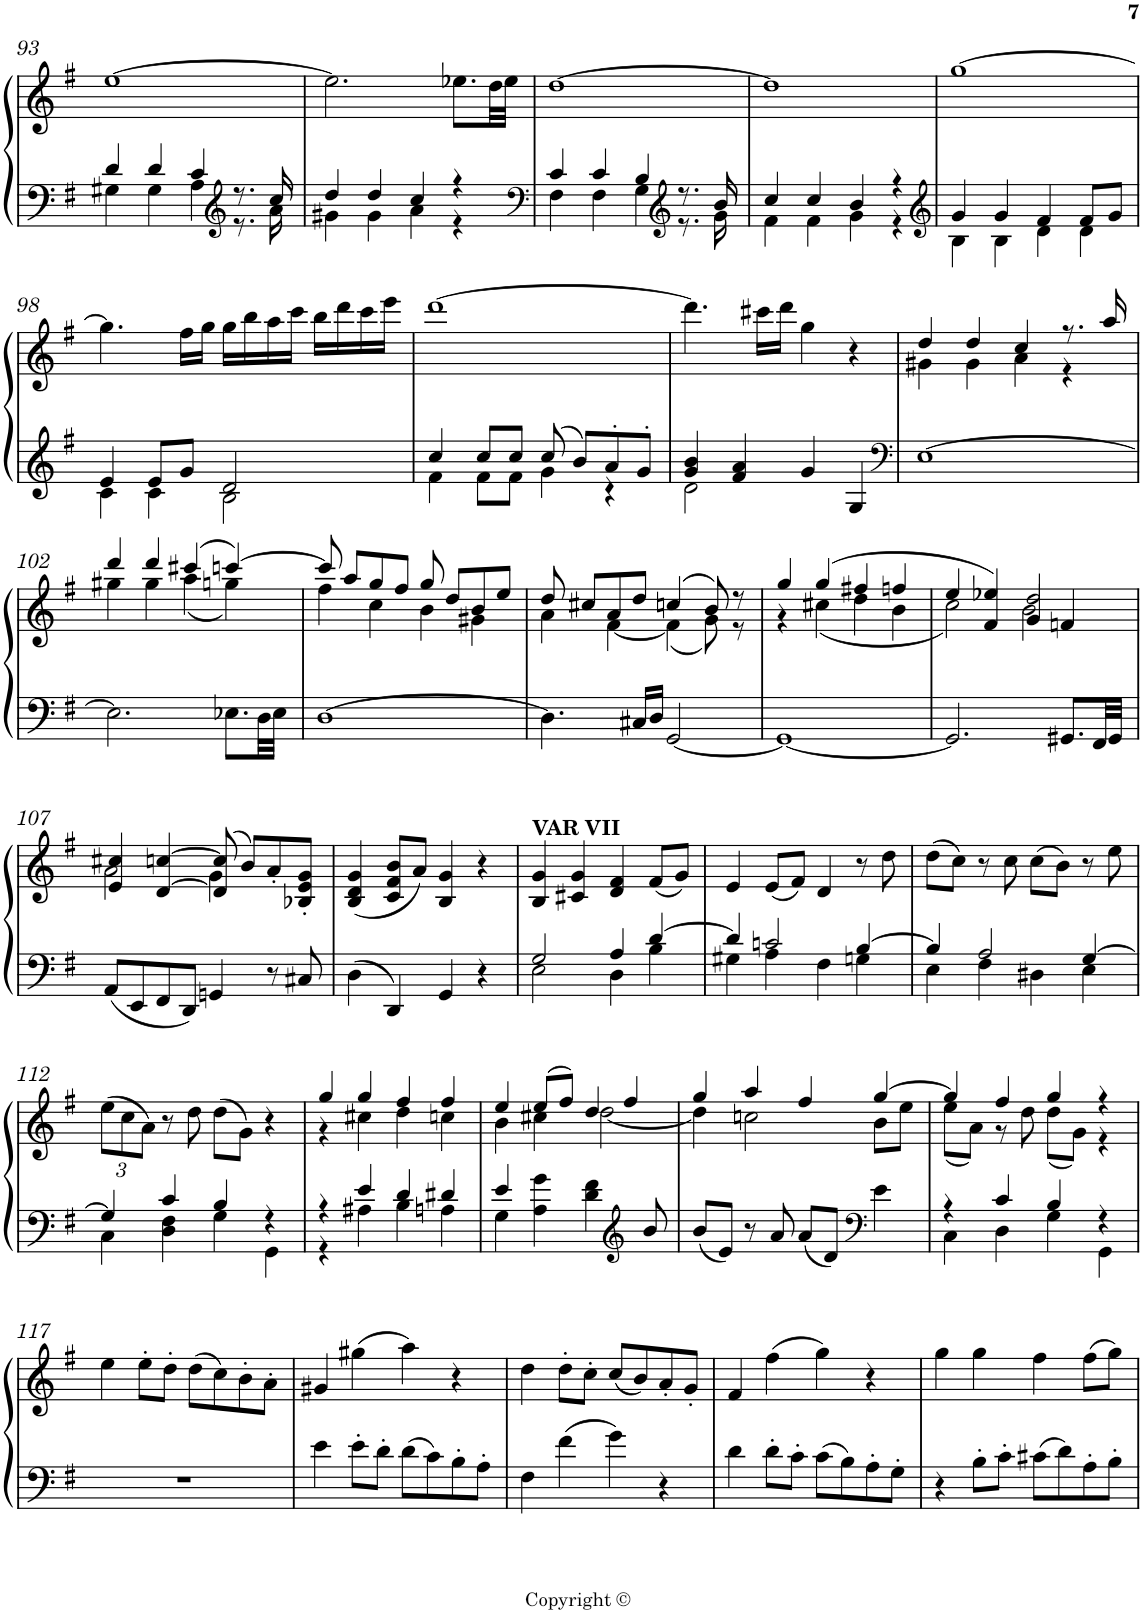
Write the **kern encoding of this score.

**kern	**kern
*part1	*part1
*staff2	*staff1
*I"Piano	*
*I'Pno.	*
!!LO:PB:g=z
*clefF4	*clefG2
*k[f#]	*k[f#]
*G:	*G:
*M2/2	*M2/2
*met(c|)	*met(c|)
=93	=93
*^	*
4d/	4G#X\	[1ee
4d/	4G#\	.
4c/	4A\	.
*clefG2	*	*
8.r	8.r	.
16cc/	16a\	.
=94	=94	=94
4dd/	4g#X\	2.ee\]
4dd/	4g#\	.
4cc/	4a\	.
4r	4r	8.ee-X\L
.	.	32dd\LL
.	.	32ee-\JJJ
=95	=95	=95
*clefF4	*	*
4c/	4F#\	[1dd
4c/	4F#\	.
4B/	4G\	.
*clefG2	*	*
8.r	8.r	.
16b/	16g\	.
=96	=96	=96
4cc/	4f#\	1dd]
4cc/	4f#\	.
4b/	4g\	.
4r	4r	.
=97	=97	=97
*clefG2	*	*
4g/	4B\	[1gg
4g/	4B\	.
4f#/	4d\	.
8f#/L	4d\	.
8g/J	.	.
!!LO:LB:g=z
=98	=98	=98
4e/	4c\	4.gg\]
8e/L	4c\	.
8g/J	.	16ff#\LL
.	.	16gg\JJ
2d/	2B\	16gg\LL
.	.	16bb\
.	.	16aa\
.	.	16ccc\JJ
.	.	16bb\LL
.	.	16ddd\
.	.	16ccc\
.	.	16eee\JJ
=99	=99	=99
4cc/	4f#\	[1ddd
8cc/L	8f#\L	.
8cc/J	8f#\J	.
8cc/	4g\	.
8b/L	.	.
8a'/	4r	.
8g'/J	.	.
=100	=100	=100
4g/ 4b/	2d\	4.ddd\]
4f#/ 4a/	.	.
.	.	16ccc#X\LL
.	.	16ddd\JJ
4g/	2ryy	4gg\
4G/	.	4r
*v	*v	*
=101	=101
*clefF4	*
*	*^
[1E	4dd/	4g#X\
.	4dd/	4g#\
.	4cc/	4a\
.	8.r	4r
.	16aa/	.
!!LO:LB:g=z	!!
=102	=102	=102
2.E\]	4ddd/	4gg#X\
.	4ddd/	4gg#\
.	(>4ccc#X/	(<4aa\
8.E-X\L	[4cccn/)	4ggn\)
32D\LL	.	.
32E-\JJJ	.	.
=103	=103	=103
[1D	8ccc/]	4ff#\
.	8aa/L	.
.	8gg/	4cc\
.	8ff#/J	.
.	8gg/	4b\
.	8dd/L	.
.	8b/	4g#X\
.	8ee/J	.
=104	=104	=104
4.D\]	8dd/	4a\
.	8cc#X/L	.
.	8a/	[4f#\
16C#X/LL	8dd/J	.
16D/JJ	.	.
[2GG/	(>4ccn/	(<4f#\]
.	8b/)	8g\)
.	8r	8r
=105	=105	=105
1GG_	4gg/	4r
.	(>4gg/	(<4cc#X\
.	4ff#X/	4dd\
.	4ffn/	4b\
=106	=106	=106
*	*	*^
2.GG/]	4ee/	2cc\)	4ryy
.	4ee-X/)	.	4f#/
.	2dd/	2b\	4g/
8.GG#X/L	.	.	4fn/
32FF#/LL	.	.	.
32GG#/JJJ	.	.	.
!!LO:LB:g=z	!!	!!
=107	=107	=107	=107
8AA/L	4cc#X/	2a\	4e/
8EE/	.	.	.
8FF#/	[4ccn/	.	[4d/
8DD/J	.	.	.
4GGn/	(>8cc/]	4g\	4d/]
.	8b/L)	.	.
8r	8a'/	4ryy	4ryy
8C#X/	8B-X/' 8e/' 8g/'J	.	.
*	*v	*v	*v
=108	=108
4D\	(<4B/ 4d/ 4g/
4DD/	8c/ 8f#/ 8b/L
.	8a/J)
4GG/	4B/ 4g/
4r	4r
=109	=109
*^	*
!	!	!LO:TX:a:B:t=VAR VII
2G/	2E\	4B/ 4g/
.	.	4c#X/ 4g/
4A/	4D\	4d/ 4f#/
[4d/	4B\	(<8f#/L
.	.	8g/J)
=110	=110	=110
4d/]	4G#X\	4e/
2cn/	4A\	(<8e/L
.	.	8f#/J)
.	4F#\	4d/
[4B/	4Gn\	8r
.	.	8dd\
=111	=111	=111
4B/]	4E\	(>8dd\L
.	.	8cc\J)
2A/	4F#\	8r
.	.	8cc\
.	4D#X\	(>8cc\L
.	.	8b\J)
[4G/	4E\	8r
.	.	8ee\
!!LO:LB:g=z
=112	=112	=112
*	*	*Xbrackettup
4G/]	4C\	(>12ee\L
.	.	12cc\
.	.	12a\J)
4c/	4D\ 4F#\	8r
.	.	8dd\
4B/	4G\	(>8dd\L
.	.	8g\J)
4r	4GG\	4r
=113	=113	=113
*	*	*^
4r	4r	4gg/	4r
4e/	4A#X\	4gg/	4cc#X\
4d/	4B\	4ff#/	4dd\
4d#X/	4An\	4ff#/	4ccn\
=114	=114	=114	=114
4e/	4G\	4ee/	4b\
4ryy	4A\ 4g\	(>8ee/L	4cc#X\
.	.	8ff#/J)	.
4.ryy	4d\ 4f#\	4dd/	[2dd\
*clefG2	*	*	*
.	4ryy	4ff#/	.
8b/	.	.	.
*v	*v	*	*
=115	=115	=115
8b/L	4gg/	4dd\]
8e/J	.	.
8r	4aa/	2ccn\
8a/	.	.
8a/L	4ff#/	.
8d/J	.	.
*clefF4	*	*
4e\	[4gg/	8b\L
.	.	8ee\J
=116	=116	=116
*^	*	*
4r	4C\	4gg/]	(<8ee\L
.	.	.	8a\J)
4c/	4D\	4ff#/	8r
.	.	.	8dd\
4B/	4G\	4gg/	(<8dd\L
.	.	.	8g\J)
4r	4GG\	4r	4r
*v	*v	*	*
*	*v	*v
!!LO:LB:g=z
=117	=117
1r	4ee\
.	8ee'\L
.	8dd'\J
.	(>8dd\L
.	8cc\)
.	8b'\
.	8a'\J
=118	=118
4e\	4g#X/
8e'\L	(>4gg#X\
8d'\J	.
8d\L	4aa\)
8c\	.
8B'\	4r
8A'\J	.
=119	=119
4F#\	4dd\
4f#\	8dd'\L
.	8cc'\J
4g\	(<8cc/L
.	8b/)
4r	8a'/
.	8g'/J
=120	=120
4d\	4f#/
8d'\L	(>4ff#\
8c'\J	.
8c\L	4gg\)
8B\	.
8A'\	4r
8G'\J	.
=121	=121
4r	4gg\
8B'\L	4gg\
8c'\J	.
8c#X\L	4ff#\
8d\	.
8A'\	(>8ff#\L
8B'\J	8gg\J)
=	=
*-	*-
